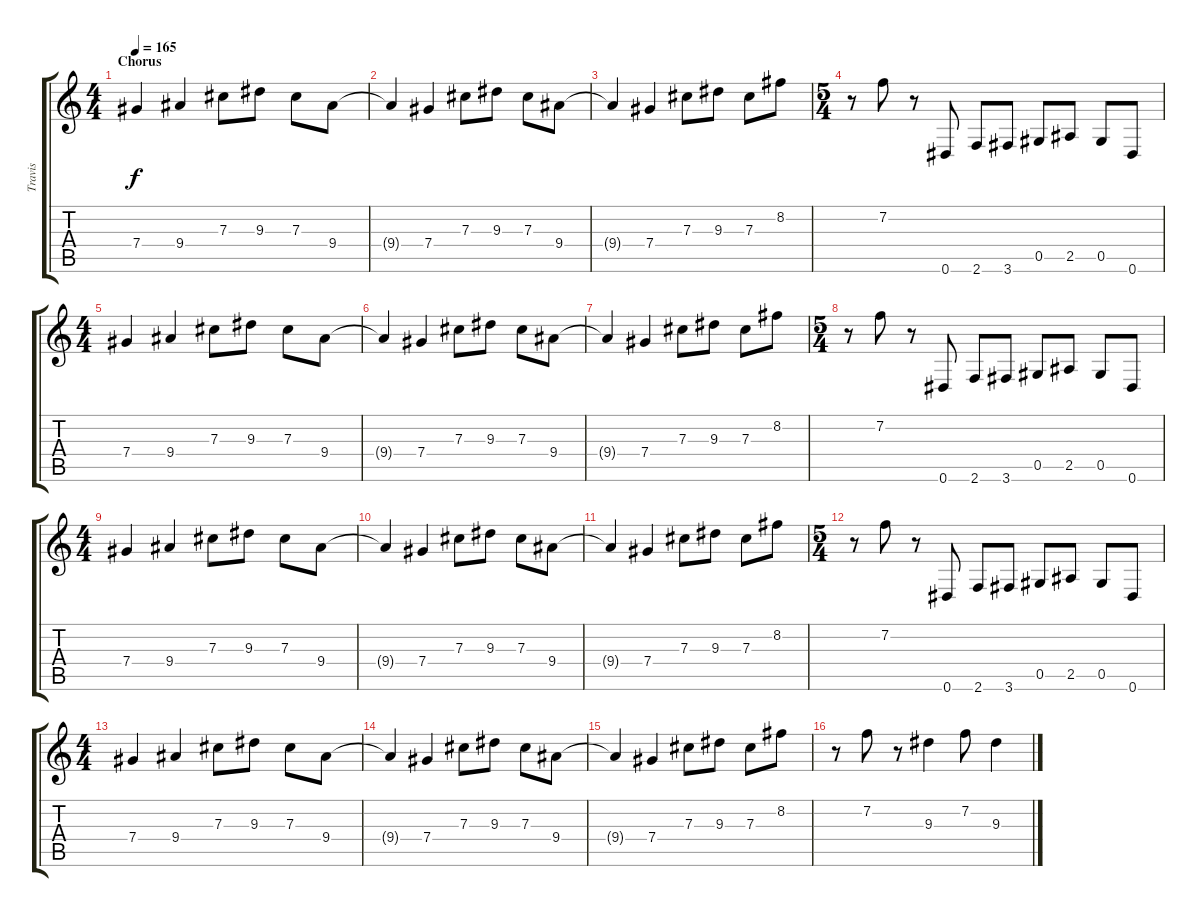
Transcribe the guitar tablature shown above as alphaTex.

\track ("Travis" "Travis") {instrument overdrivenguitar}
\staff {score tabs}
\tuning (Eb4 Bb3 Gb3 Db3 Ab2 Eb2) {hide}
\ts (4 4)
\section ("" "Chorus")
\tempo 165
\clef g2
\ks c
7.4.4{dy f volume 10} 9.4.4 7.3.8 9.3.8 7.3.8 9.4.8 |
9.4{t}.4 7.4.4 7.3.8 9.3.8 7.3.8 9.4.8 |
9.4{t}.4 7.4.4 7.3.8 9.3.8 7.3.8 8.2.8 |
\ts (5 4)
r.8 7.2.8 r.8 0.6.8 2.6.8 3.6.8 0.5.8 2.5.8 0.5.8 0.6.8 |
\ts (4 4)
7.4.4 9.4.4 7.3.8 9.3.8 7.3.8 9.4.8 |
9.4{t}.4 7.4.4 7.3.8 9.3.8 7.3.8 9.4.8 |
9.4{t}.4 7.4.4 7.3.8 9.3.8 7.3.8 8.2.8 |
\ts (5 4)
r.8 7.2.8 r.8 0.6.8 2.6.8 3.6.8 0.5.8 2.5.8 0.5.8 0.6.8 |
\ts (4 4)
7.4.4 9.4.4 7.3.8 9.3.8 7.3.8 9.4.8 |
9.4{t}.4 7.4.4 7.3.8 9.3.8 7.3.8 9.4.8 |
9.4{t}.4 7.4.4 7.3.8 9.3.8 7.3.8 8.2.8 |
\ts (5 4)
r.8 7.2.8 r.8 0.6.8 2.6.8 3.6.8 0.5.8 2.5.8 0.5.8 0.6.8 |
\ts (4 4)
7.4.4 9.4.4 7.3.8 9.3.8 7.3.8 9.4.8 |
9.4{t}.4 7.4.4 7.3.8 9.3.8 7.3.8 9.4.8 |
9.4{t}.4 7.4.4 7.3.8 9.3.8 7.3.8 8.2.8 |
r.8 7.2.8 r.8 9.3.4 7.2.8 9.3.4
